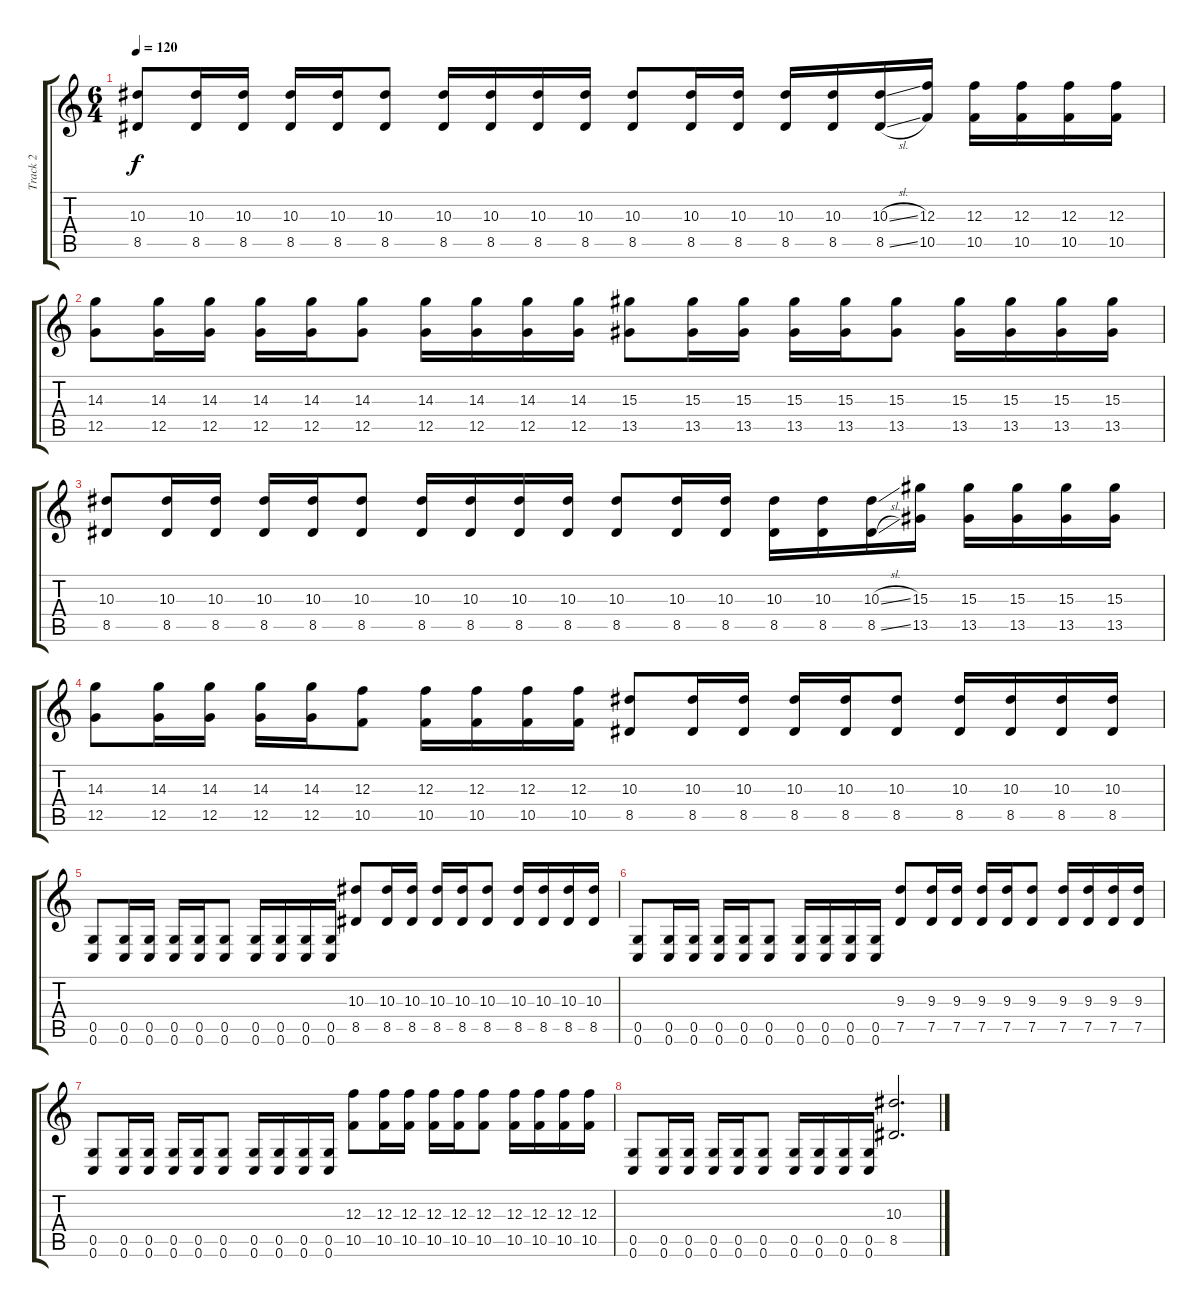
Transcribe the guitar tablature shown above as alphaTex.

\track ("Track 2" "Track 2") {instrument distortionguitar}
\staff {score tabs}
\tuning (D4 A3 F3 C3 G2 C2) {hide}
\ts (6 4)
\tempo 120
\clef g2
\ks c
(10.3 8.5).8{dy f} (10.3 8.5).16 (10.3 8.5).16 (10.3 8.5).16 (10.3 8.5).16 (10.3 8.5).8 (10.3 8.5).16 (10.3 8.5).16 (10.3 8.5).16 (10.3 8.5).16 (10.3 8.5).8 (10.3 8.5).16 (10.3 8.5).16 (10.3 8.5).16 (10.3 8.5).16 (10.3{sl} 8.5{sl}).16 (12.3 10.5).16 (12.3 10.5).16 (12.3 10.5).16 (12.3 10.5).16 (12.3 10.5).16 |
(14.3 12.5).8 (14.3 12.5).16 (14.3 12.5).16 (14.3 12.5).16 (14.3 12.5).16 (14.3 12.5).8 (14.3 12.5).16 (14.3 12.5).16 (14.3 12.5).16 (14.3 12.5).16 (15.3 13.5).8 (15.3 13.5).16 (15.3 13.5).16 (15.3 13.5).16 (15.3 13.5).16 (15.3 13.5).8 (15.3 13.5).16 (15.3 13.5).16 (15.3 13.5).16 (15.3 13.5).16 |
(10.3 8.5).8 (10.3 8.5).16 (10.3 8.5).16 (10.3 8.5).16 (10.3 8.5).16 (10.3 8.5).8 (10.3 8.5).16 (10.3 8.5).16 (10.3 8.5).16 (10.3 8.5).16 (10.3 8.5).8 (10.3 8.5).16 (10.3 8.5).16 (10.3 8.5).16 (10.3 8.5).16 (10.3{sl} 8.5{sl}).16 (15.3 13.5).16 (15.3 13.5).16 (15.3 13.5).16 (15.3 13.5).16 (15.3 13.5).16 |
(14.3 12.5).8 (14.3 12.5).16 (14.3 12.5).16 (14.3 12.5).16 (14.3 12.5).16 (12.3 10.5).8 (12.3 10.5).16 (12.3 10.5).16 (12.3 10.5).16 (12.3 10.5).16 (10.3 8.5).8 (10.3 8.5).16 (10.3 8.5).16 (10.3 8.5).16 (10.3 8.5).16 (10.3 8.5).8 (10.3 8.5).16 (10.3 8.5).16 (10.3 8.5).16 (10.3 8.5).16 |
(0.5 0.6).8 (0.5 0.6).16 (0.5 0.6).16 (0.5 0.6).16 (0.5 0.6).16 (0.5 0.6).8 (0.5 0.6).16 (0.5 0.6).16 (0.5 0.6).16 (0.5 0.6).16 (10.3 8.5).8 (10.3 8.5).16 (10.3 8.5).16 (10.3 8.5).16 (10.3 8.5).16 (10.3 8.5).8 (10.3 8.5).16 (10.3 8.5).16 (10.3 8.5).16 (10.3 8.5).16 |
(0.5 0.6).8 (0.5 0.6).16 (0.5 0.6).16 (0.5 0.6).16 (0.5 0.6).16 (0.5 0.6).8 (0.5 0.6).16 (0.5 0.6).16 (0.5 0.6).16 (0.5 0.6).16 (9.3 7.5).8 (9.3 7.5).16 (9.3 7.5).16 (9.3 7.5).16 (9.3 7.5).16 (9.3 7.5).8 (9.3 7.5).16 (9.3 7.5).16 (9.3 7.5).16 (9.3 7.5).16 |
(0.5 0.6).8 (0.5 0.6).16 (0.5 0.6).16 (0.5 0.6).16 (0.5 0.6).16 (0.5 0.6).8 (0.5 0.6).16 (0.5 0.6).16 (0.5 0.6).16 (0.5 0.6).16 (12.3 10.5).8 (12.3 10.5).16 (12.3 10.5).16 (12.3 10.5).16 (12.3 10.5).16 (12.3 10.5).8 (12.3 10.5).16 (12.3 10.5).16 (12.3 10.5).16 (12.3 10.5).16 |
(0.5 0.6).8 (0.5 0.6).16 (0.5 0.6).16 (0.5 0.6).16 (0.5 0.6).16 (0.5 0.6).8 (0.5 0.6).16 (0.5 0.6).16 (0.5 0.6).16 (0.5 0.6).16 (10.3 8.5).2{d}
